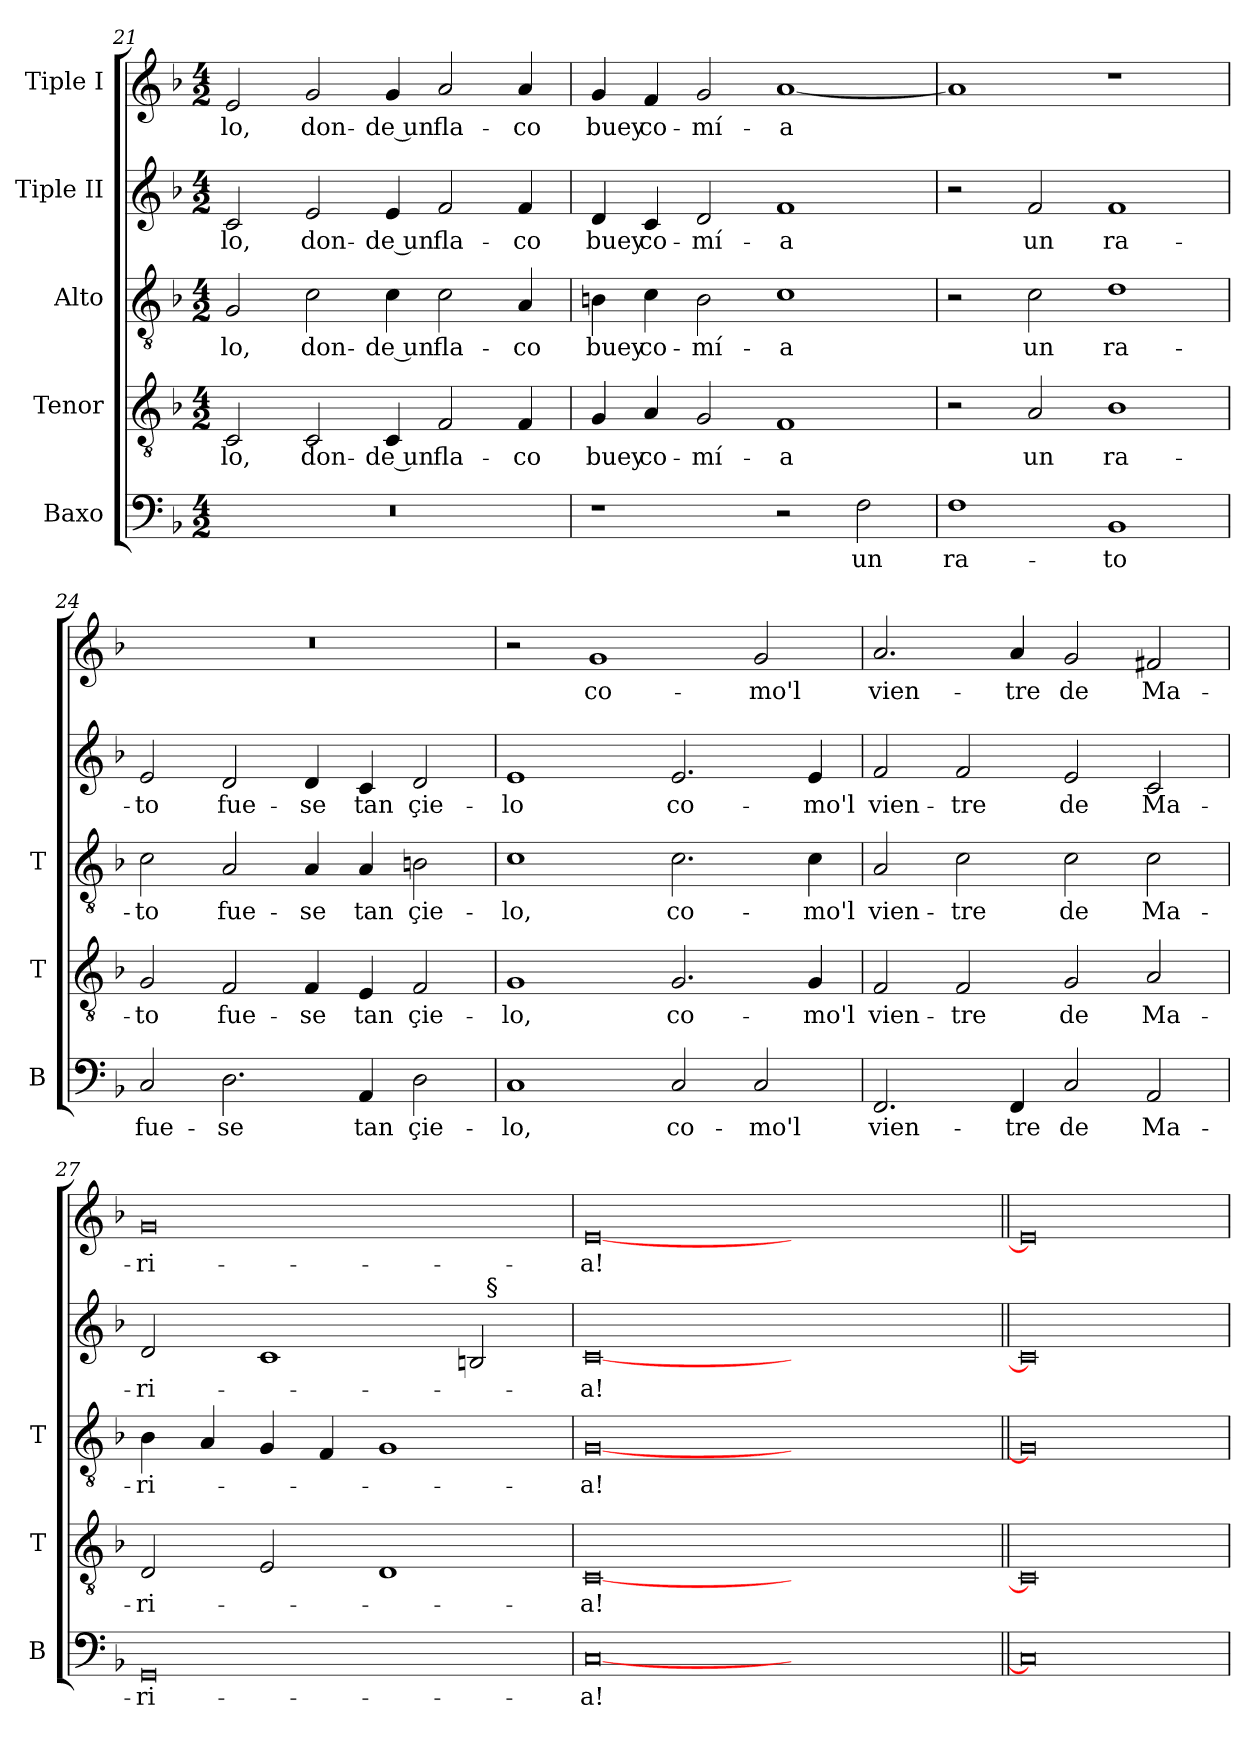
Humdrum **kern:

**kern	**text	**kern	**text	**kern	**text	**kern	**text	**kern	**text
*part5	*part5	*part4	*part4	*part3	*part3	*part2	*part2	*part1	*part1
*staff5	*staff5	*staff4	*staff4	*staff3	*staff3	*staff2	*staff2	*staff1	*staff1
*I"Baxo	*	*I"Tenor	*	*I"Alto	*	*I"Tiple II	*	*I"Tiple I	*
*I'B	*	*I'T	*	*I'T	*	*	*	*	*
*clefF4	*	*clefGv2	*	*clefGv2	*	*clefG2	*	*clefG2	*
*	*	*ITrd7c12	*	*ITrd7c12	*	*	*	*	*
*k[b-]	*	*k[b-]	*	*k[b-]	*	*k[b-]	*	*k[b-]	*
*F:	*	*F:	*	*F:	*	*F:	*	*F:	*
*M4/2	*	*M4/2	*	*M4/2	*	*M4/2	*	*M4/2	*
=21	=21	=21	=21	=21	=21	=21	=21	=21	=21
!LO:N:vis=1	!	!	!LO:LY:b	!	!LO:LY:b	!	!LO:LY:b	!	!LO:LY:b
0r	.	2CC/	-lo,	2GG/	-lo,	2c/	-lo,	2e/	-lo,
!	!	!	!LO:LY:b	!	!LO:LY:b	!	!LO:LY:b	!	!LO:LY:b
.	.	2CC/	don-	2C\	don-	2e/	don-	2g/	don-
!	!	!	!LO:LY:b	!	!LO:LY:b	!	!LO:LY:b	!	!LO:LY:b
.	.	4CC/	-de un	4C\	-de un	4e/	-de un	4g/	-de un
!	!	!	!LO:LY:b	!	!LO:LY:b	!	!LO:LY:b	!	!LO:LY:b
.	.	2FF/	fla-	2C\	fla-	2f/	fla-	2a/	fla-
!	!	!	!LO:LY:b	!	!LO:LY:b	!	!LO:LY:b	!	!LO:LY:b
.	.	4FF/	-co	4AA/	-co	4f/	-co	4a/	-co
=22	=22	=22	=22	=22	=22	=22	=22	=22	=22
!	!	!	!LO:LY:b	!	!LO:LY:b	!	!LO:LY:b	!	!LO:LY:b
1r	.	4GG/	buey	4BBn\	buey	4d/	buey	4g/	buey
!	!	!	!LO:LY:b	!	!LO:LY:b	!	!LO:LY:b	!	!LO:LY:b
.	.	4AA/	co-	4C\	co-	4c/	co-	4f/	co-
!	!	!	!LO:LY:b	!	!LO:LY:b	!	!LO:LY:b	!	!LO:LY:b
.	.	2GG/	-mí-	2BB\	-mí-	2d/	-mí-	2g/	-mí-
!	!	!	!LO:LY:b	!	!LO:LY:b	!	!LO:LY:b	!	!LO:LY:b
2r	.	1FF	-a	1C	-a	1f	-a	[<1a	-a
!	!LO:LY:b	!	!	!	!	!	!	!	!
2F\	un	.	.	.	.	.	.	.	.
=23	=23	=23	=23	=23	=23	=23	=23	=23	=23
!	!LO:LY:b	!	!	!	!	!	!	!	!
1F	ra-	2r	.	2r	.	2r	.	1a]	.
!	!	!	!LO:LY:b	!	!LO:LY:b	!	!LO:LY:b	!	!
.	.	2AA/	un	2C\	un	2f/	un	.	.
!	!LO:LY:b	!	!LO:LY:b	!	!LO:LY:b	!	!LO:LY:b	!	!
1BB-	-to	1BB-	ra-	1D	ra-	1f	ra-	1r	.
!!LO:LB:g=z
=24	=24	=24	=24	=24	=24	=24	=24	=24	=24
!	!LO:LY:b	!	!LO:LY:b	!	!LO:LY:b	!	!LO:LY:b	!LO:N:vis=1	!
2C/	fue-	2GG/	-to	2C\	-to	2e/	-to	0r	.
!	!LO:LY:b	!	!LO:LY:b	!	!LO:LY:b	!	!LO:LY:b	!	!
2.D\	-se	2FF/	fue-	2AA/	fue-	2d/	fue-	.	.
!	!	!	!LO:LY:b	!	!LO:LY:b	!	!LO:LY:b	!	!
.	.	4FF/	-se	4AA/	-se	4d/	-se	.	.
!	!LO:LY:b	!	!LO:LY:b	!	!LO:LY:b	!	!LO:LY:b	!	!
4AA/	tan	4EE/	tan	4AA/	tan	4c/	tan	.	.
!	!LO:LY:b	!	!LO:LY:b	!	!LO:LY:b	!	!LO:LY:b	!	!
2D\	çie-	2FF/	çie-	2BBn\	çie-	2d/	çie-	.	.
=25	=25	=25	=25	=25	=25	=25	=25	=25	=25
!	!LO:LY:b	!	!LO:LY:b	!	!LO:LY:b	!	!LO:LY:b	!	!
1C	-lo,	1GG	-lo,	1C	-lo,	1e	-lo	2r	.
!	!	!	!	!	!	!	!	!	!LO:LY:b
.	.	.	.	.	.	.	.	1g	co-
!	!LO:LY:b	!	!LO:LY:b	!	!LO:LY:b	!	!LO:LY:b	!	!
2C/	co-	2.GG/	co-	2.C\	co-	2.e/	co-	.	.
!	!LO:LY:b	!	!	!	!	!	!	!	!LO:LY:b
2C/	-mo'l	.	.	.	.	.	.	2g/	-mo'l
!	!	!	!LO:LY:b	!	!LO:LY:b	!	!LO:LY:b	!	!
.	.	4GG/	-mo'l	4C\	-mo'l	4e/	-mo'l	.	.
=26	=26	=26	=26	=26	=26	=26	=26	=26	=26
!	!LO:LY:b	!	!LO:LY:b	!	!LO:LY:b	!	!LO:LY:b	!	!LO:LY:b
2.FF/	vien-	2FF/	vien-	2AA/	vien-	2f/	vien-	2.a/	vien-
!	!	!	!LO:LY:b	!	!LO:LY:b	!	!LO:LY:b	!	!
.	.	2FF/	-tre	2C\	-tre	2f/	-tre	.	.
!	!LO:LY:b	!	!	!	!	!	!	!	!LO:LY:b
4FF/	-tre	.	.	.	.	.	.	4a/	-tre
!	!LO:LY:b	!	!LO:LY:b	!	!LO:LY:b	!	!LO:LY:b	!	!LO:LY:b
2C/	de	2GG/	de	2C\	de	2e/	de	2g/	de
!	!LO:LY:b	!	!LO:LY:b	!	!LO:LY:b	!	!LO:LY:b	!	!LO:LY:b
2AA/	Ma-	2AA/	Ma-	2C\	Ma-	2c/	Ma-	2f#X/	Ma-
=27	=27	=27	=27	=27	=27	=27	=27	=27	=27
!	!LO:LY:b	!	!LO:LY:b	!	!LO:LY:b	!	!LO:LY:b	!	!LO:LY:b
*	*	*	*	*	*	*^	*	*	*
0GG	-ri-	2DD/	-ri-	4BB-\	-ri-	2d/	1ryy	-ri-	0g	-ri-
.	.	.	.	4AA/	.	.	.	.	.	.
.	.	2EE/	.	4GG/	.	1c	.	.	.	.
.	.	.	.	4FF/	.	.	.	.	.	.
.	.	1DD	.	1GG	.	.	2ryy	.	.	.
.	.	.	.	.	.	2Bn/	32ryy	.	.	.
!	!	!	!	!	!	!	!LO:TX:a:t=§	!	!	!
.	.	.	.	.	.	.	4...ryy	.	.	.
=28	=28	=28	=28	=28	=28	=28	=28	=28	=28	=28
!	!LO:LY:b	!	!LO:LY:b	!	!LO:LY:b	!	!	!LO:LY:b	!	!LO:LY:b
*	*	*	*	*	*	*v	*v	*	*	*
[0C	-a!	[0CC	-a!	[0GG	-a!	[0c	-a!	[0e	-a!
0ryy	.	0ryy	.	0ryy	.	0ryy	.	0ryy	.
=29||	=29||	=29||	=29||	=29||	=29||	=29||	=29||	=29||	=29||
0C]	.	0CC]	.	0GG]	.	0c]	.	0e]	.
=	=	=	=	=	=	=	=	=	=
*-	*-	*-	*-	*-	*-	*-	*-	*-	*-
